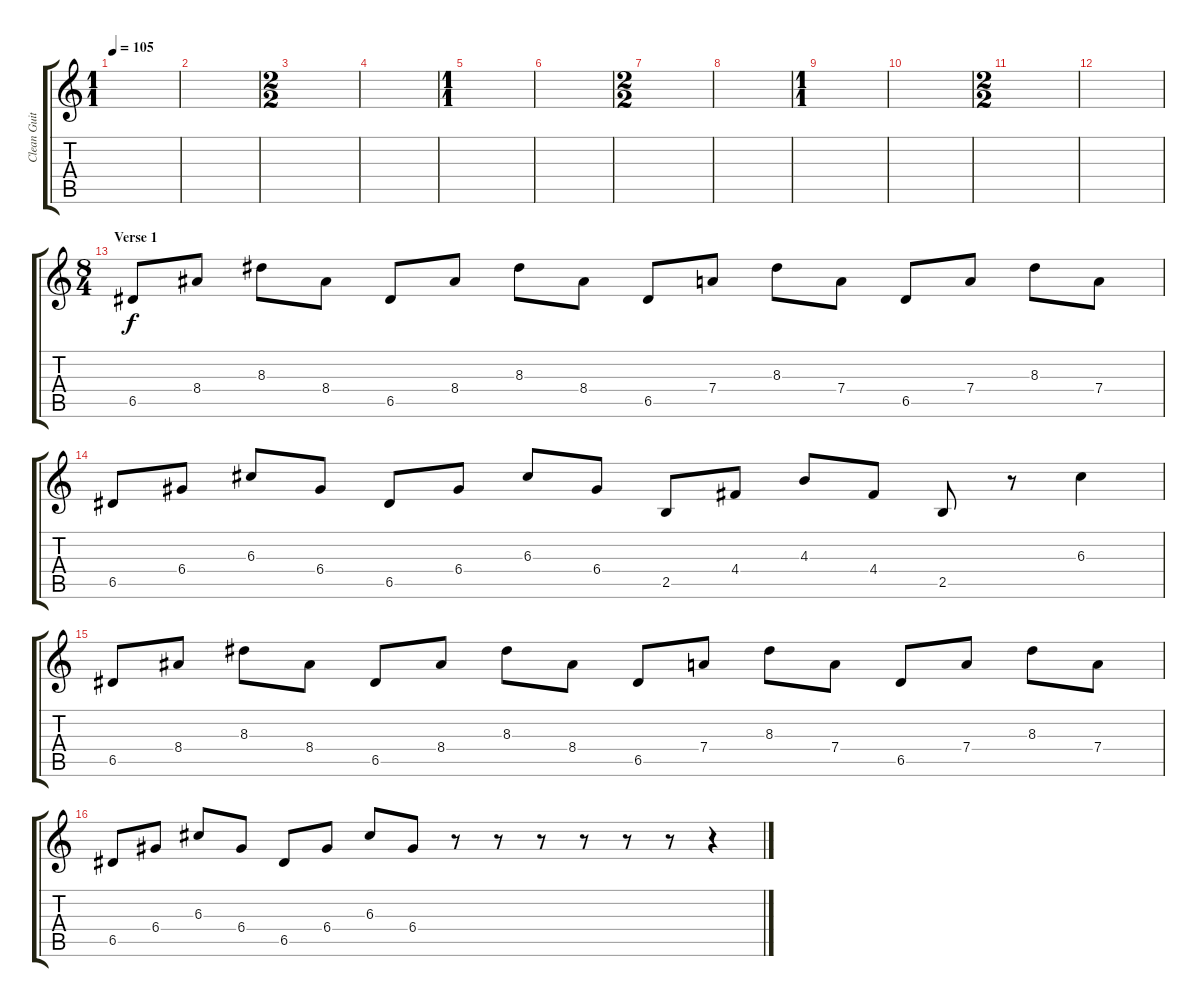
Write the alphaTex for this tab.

\track ("Clean Guitar" "Clean Guit") {instrument electricguitarclean}
\staff {score tabs}
\tuning (E4 B3 G3 D3 A2 E2) {hide}
\ts (1 1)
\tempo 105
\clef g2
\ks c
|
|
\ts (2 2)
|
|
\ts (1 1)
|
|
\ts (2 2)
|
|
\ts (1 1)
|
|
\ts (2 2)
|
|
\ts (8 4)
\section ("" "Verse 1")
6.5.8 8.4.8 8.3.8 8.4.8 6.5.8 8.4.8 8.3.8 8.4.8 6.5.8 7.4.8 8.3.8 7.4.8 6.5.8 7.4.8 8.3.8 7.4.8 |
6.5.8 6.4.8 6.3.8 6.4.8 6.5.8 6.4.8 6.3.8 6.4.8 2.5.8 4.4.8 4.3.8 4.4.8 2.5.8 r.8 6.3.4 |
6.5.8 8.4.8 8.3.8 8.4.8 6.5.8 8.4.8 8.3.8 8.4.8 6.5.8 7.4.8 8.3.8 7.4.8 6.5.8 7.4.8 8.3.8 7.4.8 |
6.5.8 6.4.8 6.3.8 6.4.8 6.5.8 6.4.8 6.3.8 6.4.8 r.8 r.8 r.8 r.8 r.8 r.8 r.4
